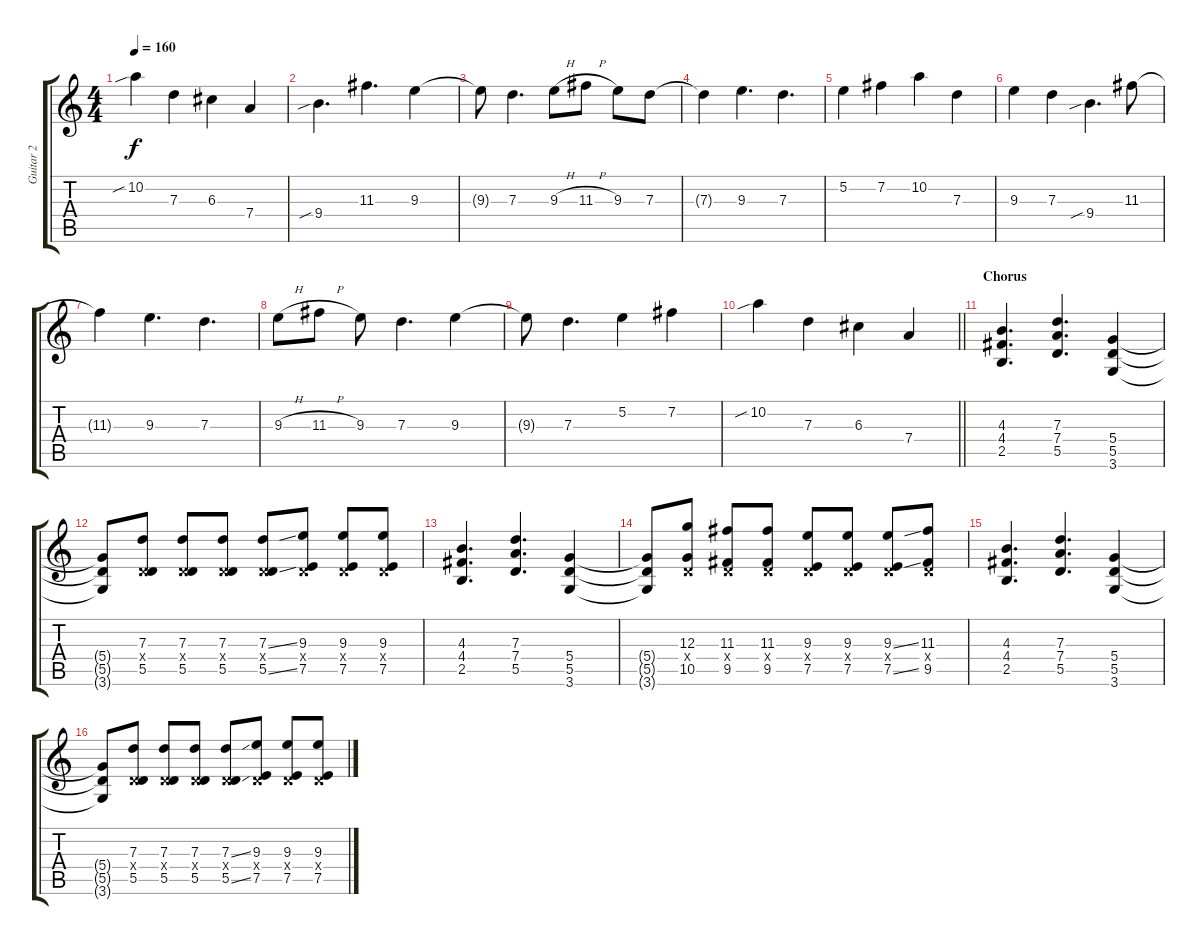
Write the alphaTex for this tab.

\track ("Guitar 2" "Guitar 2") {instrument overdrivenguitar}
\staff {score tabs}
\tuning (E4 B3 G3 D3 A2 E2) {hide}
\ts (4 4)
\tempo 160
\clef g2
\ks c
10.2{sib}.4{dy f} 7.3.4 6.3.4 7.4.4 |
9.4{sib}.4{d} 11.3.4{d} 9.3.4 |
9.3{t}.8 7.3.4{d} 9.3{h}.8 11.3{h}.8 9.3.8 7.3.8 |
7.3{t}.4 9.3.4{d} 7.3.4{d} |
5.2.4 7.2.4 10.2.4 7.3.4 |
9.3.4 7.3.4 9.4{sib}.4{d} 11.3.8 |
11.3{t}.4 9.3.4{d} 7.3.4{d} |
9.3{h}.8 11.3{h}.8 9.3.8 7.3.4{d} 9.3.4 |
9.3{t}.8 7.3.4{d} 5.2.4 7.2.4 |
\barLineRight lightlight
10.2{sib}.4 7.3.4 6.3.4 7.4.4 |
\section ("" "Chorus")
(4.3 4.4 2.5).4{d balance 8} (7.3 7.4 5.5).4{d} (5.4 5.5 3.6).4 |
(5.4{t} 5.5{t} 3.6{t}).8 (7.3 0.4{x} 5.5).8 (7.3 0.4{x} 5.5).8 (7.3 0.4{x} 5.5).8 (7.3{ss} 0.4{x} 5.5{ss}).8 (9.3 0.4{x} 7.5).8 (9.3 0.4{x} 7.5).8 (9.3 0.4{x} 7.5).8 |
(4.3 4.4 2.5).4{d} (7.3 7.4 5.5).4{d} (5.4 5.5 3.6).4 |
(5.4{t} 5.5{t} 3.6{t}).8 (12.3 0.4{x} 10.5).8 (11.3 0.4{x} 9.5).8 (11.3 0.4{x} 9.5).8 (9.3 0.4{x} 7.5).8 (9.3 0.4{x} 7.5).8 (9.3{ss} 0.4{x} 7.5{ss}).8 (11.3 0.4{x} 9.5).8 |
(4.3 4.4 2.5).4{d} (7.3 7.4 5.5).4{d} (5.4 5.5 3.6).4 |
(5.4{t} 5.5{t} 3.6{t}).8 (7.3 0.4{x} 5.5).8 (7.3 0.4{x} 5.5).8 (7.3 0.4{x} 5.5).8 (7.3{ss} 0.4{x} 5.5{ss}).8 (9.3 0.4{x} 7.5).8 (9.3 0.4{x} 7.5).8 (9.3 0.4{x} 7.5).8
